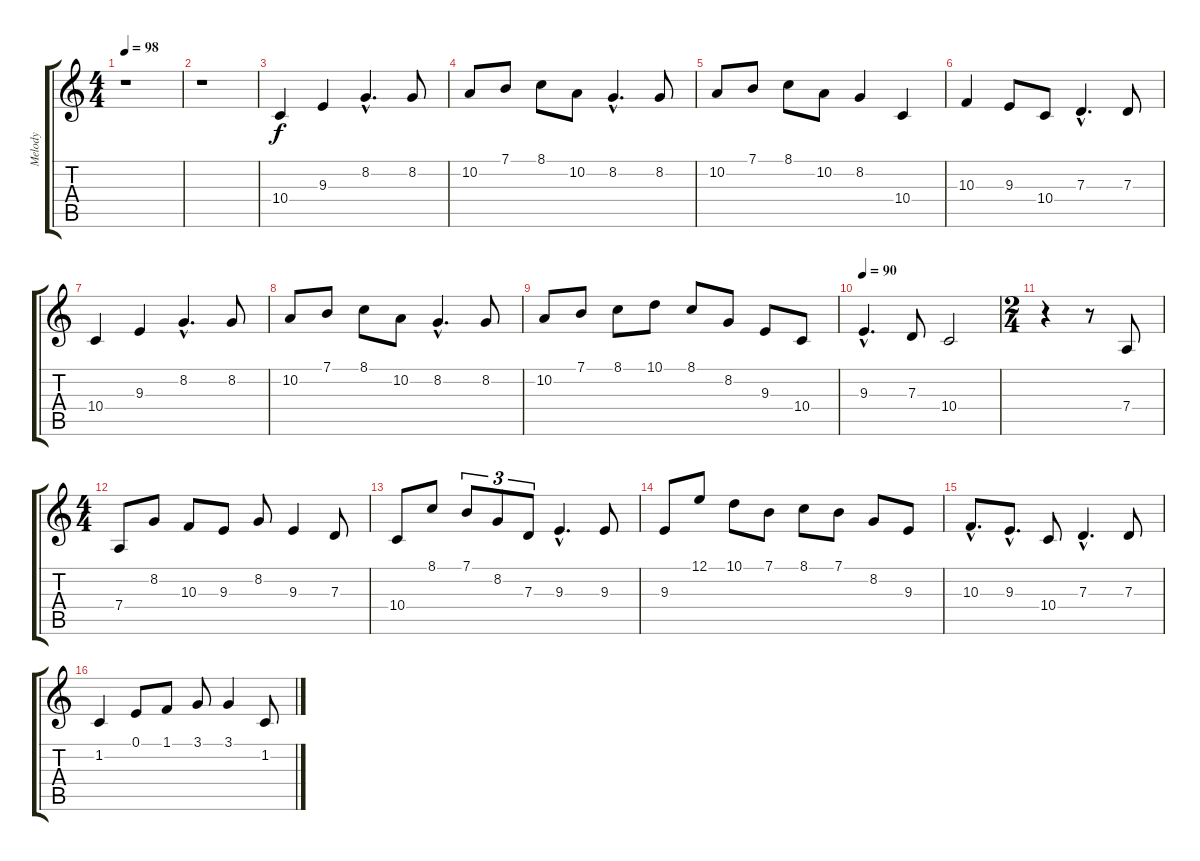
\track ("Melody" "Melody") {instrument musicbox}
\staff {score tabs}
\tuning (E4 B3 G3 D3 A2 E2) {hide}
\ts (4 4)
\tempo 98
\clef g2
\ks c
r.1{dy f instrument musicbox} |
r.1 |
10.4.4 9.3.4 8.2{hac}.4{d} 8.2.8 |
10.2.8 7.1.8 8.1.8 10.2.8 8.2{hac}.4{d} 8.2.8 |
10.2.8 7.1.8 8.1.8 10.2.8 8.2.4 10.4.4 |
10.3.4 9.3.8 10.4.8 7.3{hac}.4{d} 7.3.8 |
10.4.4 9.3.4 8.2{hac}.4{d} 8.2.8 |
10.2.8 7.1.8 8.1.8 10.2.8 8.2{hac}.4{d} 8.2.8 |
10.2.8 7.1.8 8.1.8 10.1.8 8.1.8 8.2.8 9.3.8 10.4.8 |
\tempo 90
9.3{hac}.4{d} 7.3.8 10.4.2 |
\ts (2 4)
r.4 r.8 7.4.8 |
\ts (4 4)
7.4.8 8.2.8 10.3.8 9.3.8 8.2.8 9.3.4 7.3.8 |
10.4.8 8.1.8 7.1.8{tu (3 2)} 8.2.8{tu (3 2)} 7.3.8{tu (3 2)} 9.3{hac}.4{d} 9.3.8 |
9.3.8 12.1.8 10.1.8 7.1.8 8.1.8 7.1.8 8.2.8 9.3.8 |
10.3{hac}.8{d} 9.3{hac}.8{d} 10.4.8 7.3{hac}.4{d} 7.3.8 |
1.2.4 0.1.8 1.1.8 3.1.8 3.1.4 1.2.8
